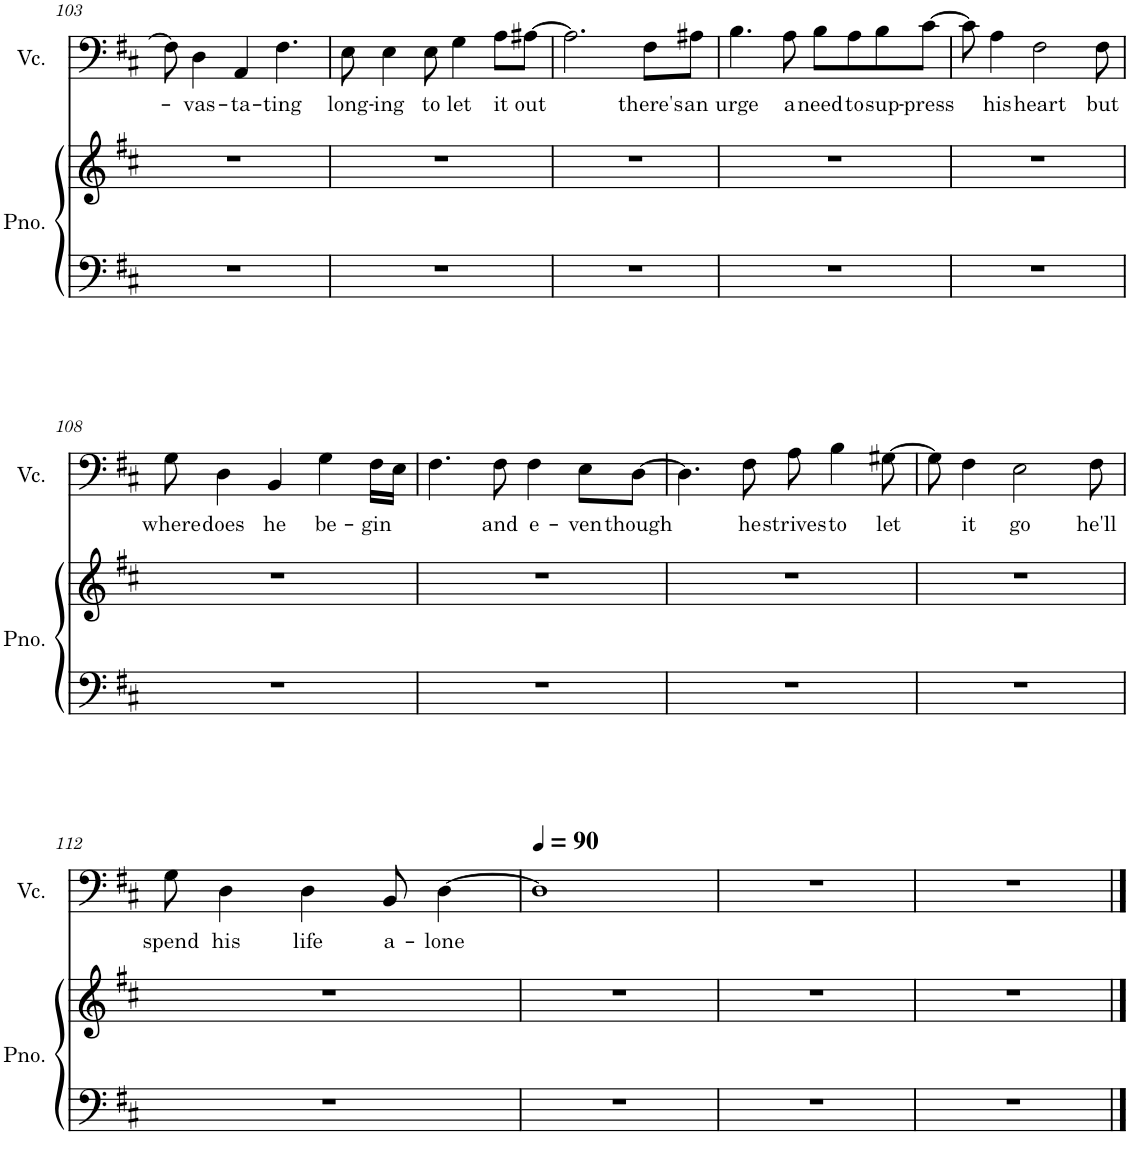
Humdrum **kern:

**kern	**kern	**kern	**text
*part2	*part2	*part1	*part1
*staff3	*staff2	*staff1	*staff1
*I"Piano	*	*I"Violoncello	*
*I'Pno.	*	*I'Vc.	*
!!LO:PB:g=z
*clefF4	*clefG2	*clefF4	*
*k[f#c#]	*k[f#c#]	*k[f#c#]	*
*M4/4	*M4/4	*M4/4	*
=103	=103	=103	=103
1r	1r	8F#\]	.
!	!	!	!LO:LY:b
.	.	4D\	-vas-
!	!	!	!LO:LY:b
.	.	4AA/	-ta-
!	!	!	!LO:LY:b
.	.	4.F#\	-ting
=104	=104	=104	=104
!	!	!	!LO:LY:b
1r	1r	8E\	long-
!	!	!	!LO:LY:b
.	.	4E\	-ing
!	!	!	!LO:LY:b
.	.	8E\	to
!	!	!	!LO:LY:b
.	.	4G\	let
!	!	!	!LO:LY:b
.	.	8A\L	it
!	!	!	!LO:LY:b
.	.	[8A#X\J	out
=105	=105	=105	=105
1r	1r	2.A#\]	.
!	!	!	!LO:LY:b
.	.	8F#\L	there's
!	!	!	!LO:LY:b
.	.	8A#X\J	an
=106	=106	=106	=106
!	!	!	!LO:LY:b
1r	1r	4.B\	urge
!	!	!	!LO:LY:b
.	.	8A\	a
!	!	!	!LO:LY:b
.	.	8B\L	need
!	!	!	!LO:LY:b
.	.	8A\	to
!	!	!	!LO:LY:b
.	.	8B\	sup-
!	!	!	!LO:LY:b
.	.	[8c#\J	-press
=107	=107	=107	=107
1r	1r	8c#\]	.
!	!	!	!LO:LY:b
.	.	4A\	his
!	!	!	!LO:LY:b
.	.	2F#\	heart
!	!	!	!LO:LY:b
.	.	8F#\	but
!!LO:LB:g=z
=108	=108	=108	=108
!	!	!	!LO:LY:b
1r	1r	8G\	where
!	!	!	!LO:LY:b
.	.	4D\	does
!	!	!	!LO:LY:b
.	.	4BB/	he
!	!	!	!LO:LY:b
.	.	4G\	be-
!	!	!	!LO:LY:b
.	.	16F#\LL	-gin
.	.	16E\JJ	.
=109	=109	=109	=109
1r	1r	4.F#\	.
!	!	!	!LO:LY:b
.	.	8F#\	and
!	!	!	!LO:LY:b
.	.	4F#\	e-
!	!	!	!LO:LY:b
.	.	8E\L	-ven
!	!	!	!LO:LY:b
.	.	[8D\J	though
=110	=110	=110	=110
1r	1r	4.D\]	.
!	!	!	!LO:LY:b
.	.	8F#\	he
!	!	!	!LO:LY:b
.	.	8A\	strives
!	!	!	!LO:LY:b
.	.	4B\	to
!	!	!	!LO:LY:b
.	.	[8G#X\	let
=111	=111	=111	=111
1r	1r	8G#\]	.
!	!	!	!LO:LY:b
.	.	4F#\	it
!	!	!	!LO:LY:b
.	.	2E\	go
!	!	!	!LO:LY:b
.	.	8F#\	he'll
!!LO:LB:g=z
=112	=112	=112	=112
!	!	!	!LO:LY:b
1r	1r	8G\	spend
!	!	!	!LO:LY:b
.	.	4D\	his
!	!	!	!LO:LY:b
.	.	4D\	life
!	!	!	!LO:LY:b
.	.	8BB/	a-
!	!	!	!LO:LY:b
.	.	[4D\	-lone
=113	=113	=113	=113
*	*	*MM90	*
1r	1r	1D]	.
=114	=114	=114	=114
1r	1r	1r	.
=115	=115	=115	=115
1r	1r	1r	.
==	==	==	==
*-	*-	*-	*-
